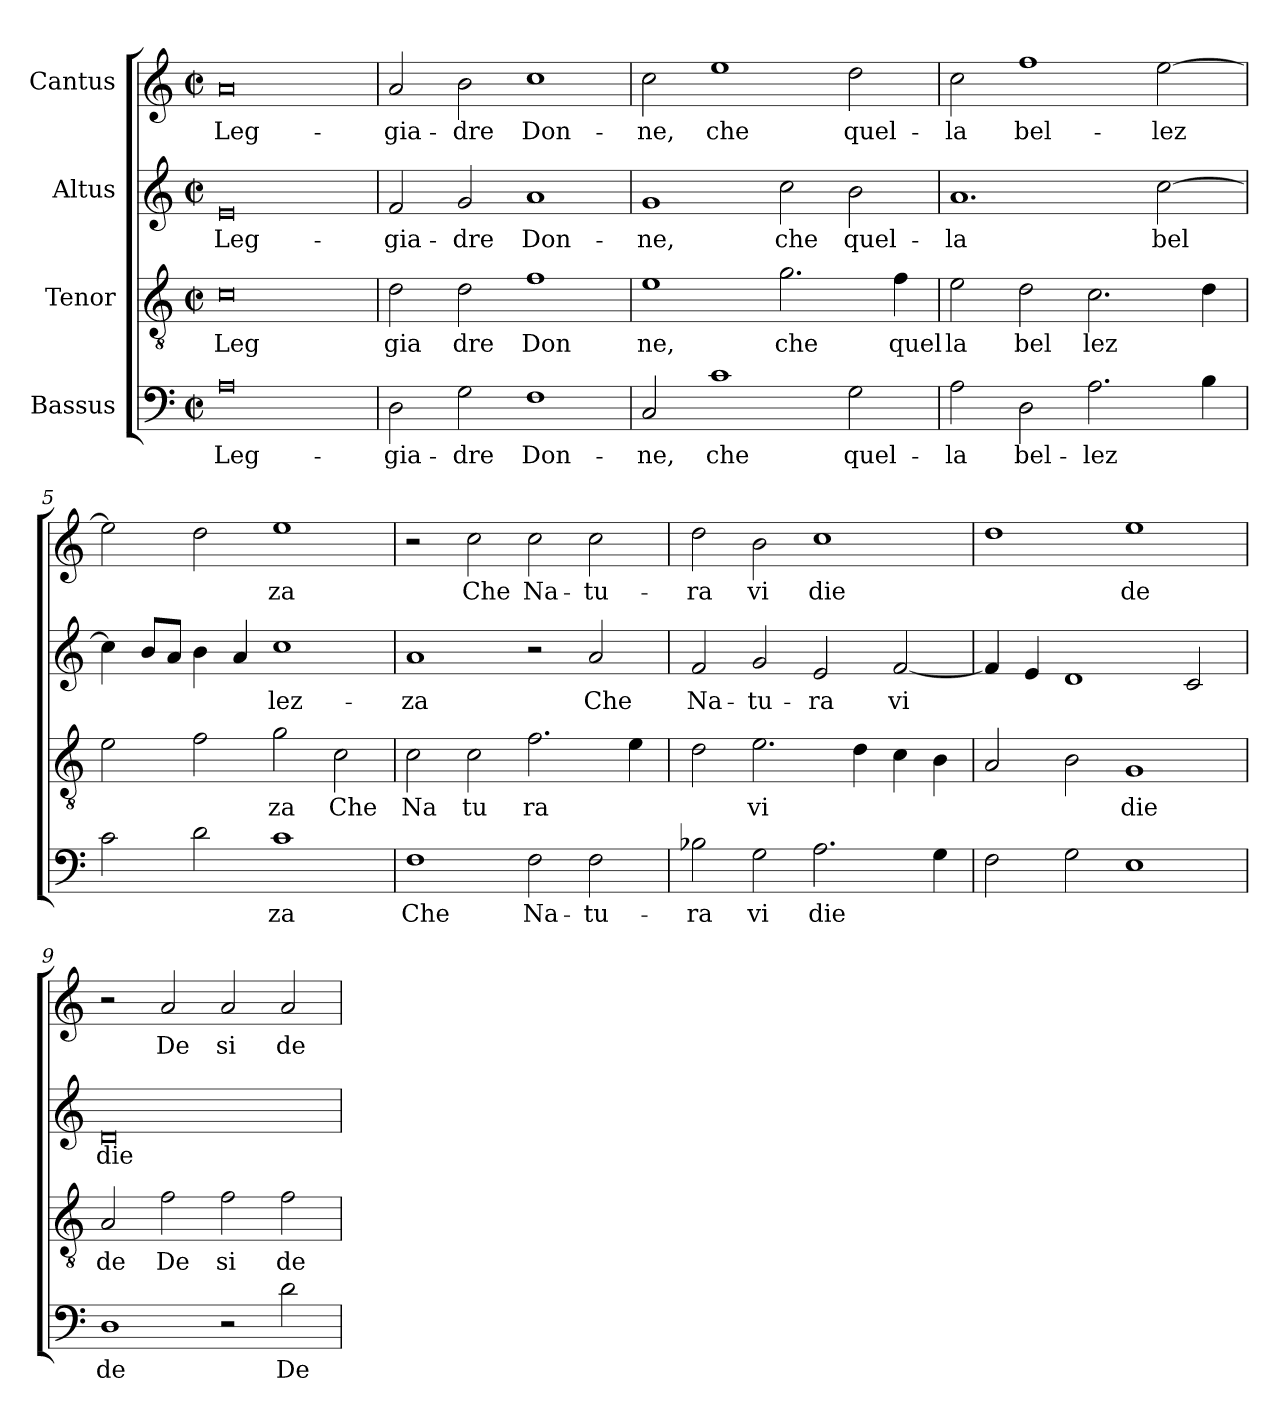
**kern	**text	**kern	**text	**kern	**text	**kern	**text
*part4	*part4	*part3	*part3	*part2	*part2	*part1	*part1
*staff4	*staff4	*staff3	*staff3	*staff2	*staff2	*staff1	*staff1
*I"Bassus	*	*I"Tenor	*	*I"Altus	*	*I"Cantus	*
!!LO:PB:g=z
*stria5	*	*stria5	*	*stria5	*	*stria5	*
*clefF4	*	*clefGv2	*	*clefG2	*	*clefG2	*
*k[]	*	*k[]	*	*k[]	*	*k[]	*
*C:	*	*C:	*	*C:	*	*C:	*
*M2/2	*	*M2/2	*	*M2/2	*	*M2/2	*
*met(c|)	*	*met(c|)	*	*met(c|)	*	*met(c|)	*
=1	=1	=1	=1	=1	=1	=1	=1
!	!LO:LY:b:cj	!	!LO:LY:b:cj	!	!LO:LY:b:cj	!	!LO:LY:b:cj
0A	Leg-	0c	Leg	0e	Leg-	0a	Leg-
=2	=2	=2	=2	=2	=2	=2	=2
!	!LO:LY:b:cj	!	!LO:LY:b:cj	!	!LO:LY:b:cj	!	!LO:LY:b:cj
2D\	-gia-	2d\	gia	2f/	-gia-	2a/	-gia-
!	!LO:LY:b:cj	!	!LO:LY:b:cj	!	!LO:LY:b:cj	!	!LO:LY:b:cj
2G\	-dre	2d\	dre	2g/	-dre	2b\	-dre
!	!LO:LY:b:cj	!	!LO:LY:b:cj	!	!LO:LY:b:cj	!	!LO:LY:b:cj
1F	Don-	1f	Don	1a	Don-	1cc	Don-
=3	=3	=3	=3	=3	=3	=3	=3
!	!LO:LY:b:cj	!	!LO:LY:b:cj	!	!LO:LY:b:cj	!	!LO:LY:b:cj
2C/	-ne,	1e	ne,	1g	-ne,	2cc\	-ne,
!	!LO:LY:b:cj	!	!	!	!	!	!LO:LY:b:cj
1c	che	.	.	.	.	1ee	che
!	!	!	!LO:LY:b:cj	!	!LO:LY:b:cj	!	!
.	.	2.g\	che	2cc\	che	.	.
!	!LO:LY:b:cj	!	!	!	!LO:LY:b:cj	!	!LO:LY:b:cj
2G\	quel-	.	.	2b\	quel-	2dd\	quel-
!	!	!	!LO:LY:b:cj	!	!	!	!
.	.	4f\	quel	.	.	.	.
=4	=4	=4	=4	=4	=4	=4	=4
!	!LO:LY:b:cj	!	!LO:LY:b:cj	!	!LO:LY:b:cj	!	!LO:LY:b:cj
2A\	-la	2e\	la	1.a	-la	2cc\	-la
!	!LO:LY:b:cj	!	!LO:LY:b:cj	!	!	!	!LO:LY:b:cj
2D\	bel-	2d\	bel	.	.	1ff	bel-
!	!LO:LY:b:cj	!	!LO:LY:b:cj	!	!	!	!
2.A\	-lez-	2.c\	lez	.	.	.	.
!	!	!	!	!	!LO:LY:b:cj	!	!LO:LY:b:cj
.	.	.	.	[>2cc\	bel-	[>2ee\	-lez-
!	!LO:LY:b:cj	!	!LO:LY:b:cj	!	!	!	!
4B\	--	4d\	.	.	.	.	.
=5	=5	=5	=5	=5	=5	=5	=5
!	!LO:LY:b:cj	!	!LO:LY:b:cj	!	!LO:LY:b:cj	!	!LO:LY:b:cj
2c\	--	2e\	.	4cc\]	--	2ee>\]	--
!	!	!	!	!	!LO:LY:b:cj	!	!
.	.	.	.	8b/L	--	.	.
!	!	!	!	!	!LO:LY:b:cj	!	!
.	.	.	.	8a/J	--	.	.
!	!LO:LY:b:cj	!	!LO:LY:b:cj	!	!LO:LY:b:cj	!	!LO:LY:b:cj
2d\	--	2f\	.	4b\	--	2dd\	--
!	!	!	!	!	!LO:LY:b:cj	!	!
.	.	.	.	4a/	--	.	.
!	!LO:LY:b:cj	!	!LO:LY:b:cj	!	!LO:LY:b:cj	!	!LO:LY:b:cj
1c	-za	2g\	za	1cc	-lez-	1ee	-za
!	!	!	!LO:LY:b:cj	!	!	!	!
.	.	2c\	Che	.	.	.	.
=6	=6	=6	=6	=6	=6	=6	=6
!	!LO:LY:b:cj	!	!LO:LY:b:cj	!	!LO:LY:b:cj	!	!
1F	Che	2c\	Na	1a	-za	2r	.
!	!	!	!LO:LY:b:cj	!	!	!	!LO:LY:b:cj
.	.	2c\	tu	.	.	2cc\	Che
!	!LO:LY:b:cj	!	!LO:LY:b:cj	!	!	!	!LO:LY:b:cj
2F\	Na-	2.f\	ra	2r	.	2cc\	Na-
!	!LO:LY:b:cj	!	!	!	!LO:LY:b:cj	!	!LO:LY:b:cj
2F\	-tu-	.	.	2a/	Che	2cc\	-tu-
!	!	!	!LO:LY:b:cj	!	!	!	!
.	.	4e\	.	.	.	.	.
!!LO:LB:g=z
=7	=7	=7	=7	=7	=7	=7	=7
!	!LO:LY:b:cj	!	!LO:LY:b:cj	!	!LO:LY:b:cj	!	!LO:LY:b:cj
2B-X\	-ra	2d\	.	2f/	Na-	2dd\	-ra
!	!LO:LY:b:cj	!	!LO:LY:b:cj	!	!LO:LY:b:cj	!	!LO:LY:b:cj
2G\	vi	2.e\	vi	2g/	-tu-	2b\	vi
!	!LO:LY:b:cj	!	!	!	!LO:LY:b:cj	!	!LO:LY:b:cj
2.A\	die	.	.	2e/	-ra	1cc	die
!	!	!	!LO:LY:b:cj	!	!	!	!
.	.	4d\	.	.	.	.	.
!	!	!	!LO:LY:b:cj	!	!LO:LY:b:cj	!	!
.	.	4c\	.	[<2f/	vi	.	.
!	!LO:LY:b:cj	!	!LO:LY:b:cj	!	!	!	!
4G\	.	4B\	.	.	.	.	.
=8	=8	=8	=8	=8	=8	=8	=8
!	!LO:LY:b:cj	!	!LO:LY:b:cj	!	!LO:LY:b:cj	!	!LO:LY:b:cj
2F\	.	2A/	.	4f/]	.	1dd	.
!	!	!	!	!	!LO:LY:b:cj	!	!
.	.	.	.	4e/	.	.	.
!	!LO:LY:b:cj	!	!LO:LY:b:cj	!	!LO:LY:b:cj	!	!
2G\	.	2B\	.	1d	.	.	.
!	!LO:LY:b:cj	!	!LO:LY:b:cj	!	!	!	!LO:LY:b:cj
1E	.	1G	die	.	.	1ee	de
!	!	!	!	!	!LO:LY:b:cj	!	!
.	.	.	.	2c/	.	.	.
=9	=9	=9	=9	=9	=9	=9	=9
!	!LO:LY:b:cj	!	!LO:LY:b:cj	!	!LO:LY:b:cj	!	!
1D	de	2A/	de	0d	die-	2r	.
!	!	!	!LO:LY:b:cj	!	!	!	!LO:LY:b:cj
.	.	2f\	De	.	.	2a/	De
!	!	!	!LO:LY:b:cj	!	!	!	!LO:LY:b:cj
2r	.	2f\	si	.	.	2a/	si
!	!LO:LY:b:cj	!	!LO:LY:b:cj	!	!	!	!LO:LY:b:cj
2d\	De	2f\	de	.	.	2a/	de
=	=	=	=	=	=	=	=
*-	*-	*-	*-	*-	*-	*-	*-
